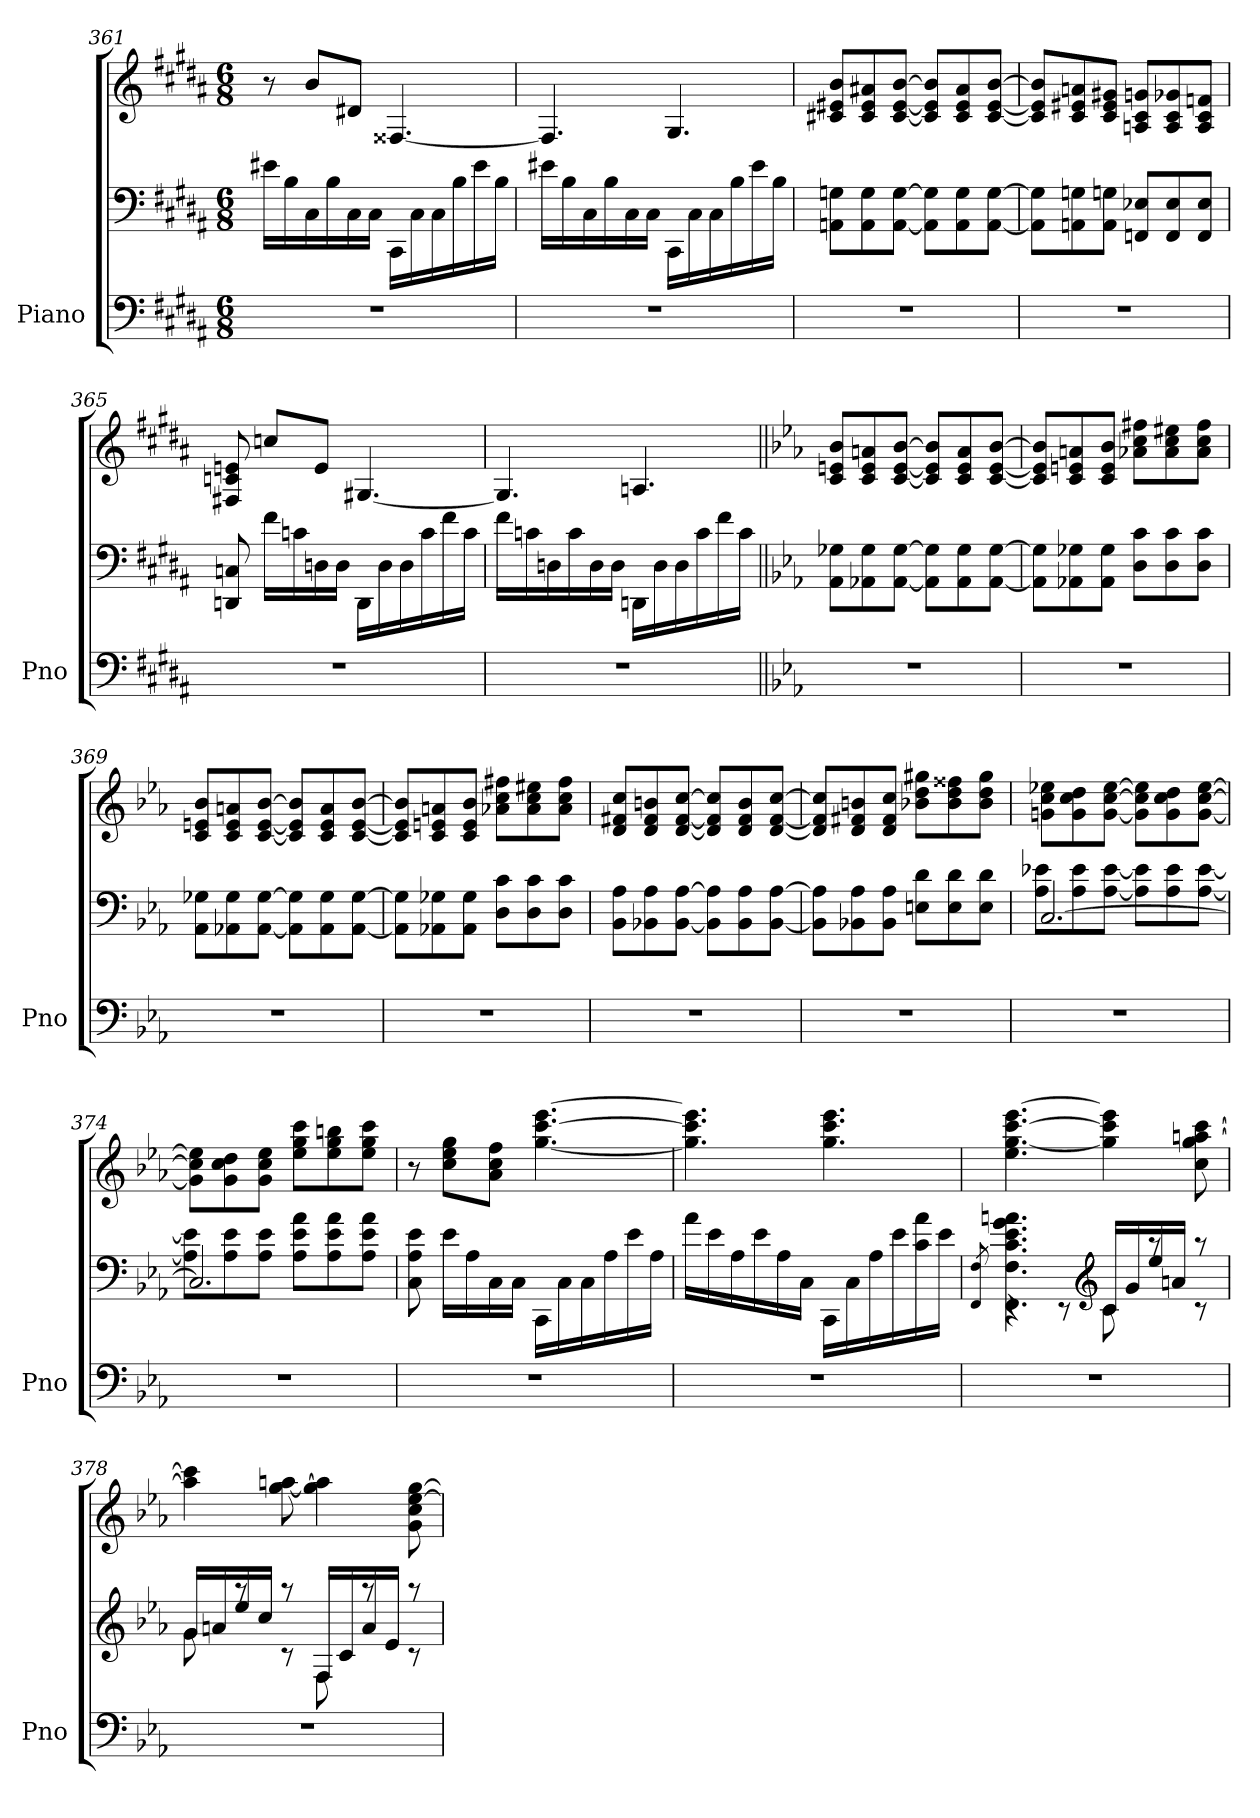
**kern	**kern	**kern
*part1	*part1	*part1
*staff3	*staff2	*staff1
*I"Piano	*	*
*I'Pno	*	*
*clefF4	*clefF4	*clefG2
*k[f#c#g#d#a#]	*k[f#c#g#d#a#]	*k[f#c#g#d#a#]
*M6/8	*M6/8	*M6/8
=361	=361	=361
2.r	16e#XLL	8r
.	16B	.
.	16C#	8bL
.	16B	.
.	16C#	8d#XJ
.	16C#JJ	.
.	16CC#LL	[4.F##X
.	16C#	.
.	16C#	.
.	16B	.
.	16e#	.
.	16BJJ	.
=362	=362	=362
2.r	16e#XLL	4.F##]
.	16B	.
.	16C#	.
.	16B	.
.	16C#	.
.	16C#JJ	.
.	16CC#LL	4.G#
.	16C#	.
.	16C#	.
.	16B	.
.	16e#	.
.	16BJJ	.
=363	=363	=363
2.r	8AAn 8GnL	8c#X 8e#X 8bL
.	8AA 8G	8c# 8e# 8a#X
.	[8AA [8GJ	[8c# [8e# [8bJ
.	8AA] 8G]L	8c#] 8e#] 8b]L
.	8AA 8G	8c# 8e# 8a#
.	[8AA [8GJ	[8c# [8e# [8bJ
=364	=364	=364
2.r	8AA] 8G]L	8c#] 8e#] 8b]L
.	8AAn 8Gn	8c# 8e#X 8an
.	8AA 8GnJ	8c# 8e# 8g#XJ
.	8FFn 8E-XL	8An 8c# 8gnL
.	8FF 8E-	8A 8c# 8g-X
.	8FF 8E-J	8A 8c# 8fnJ
=365	=365	=365
2.r	8DDn 8Cn	8F#X 8cn 8en
.	16f#LL	8ccnL
.	16cn	.
.	16Dn	8eJ
.	16DJJ	.
.	16DDLL	[4.G#X
.	16D	.
.	16D	.
.	16c	.
.	16f#	.
.	16cJJ	.
=366	=366	=366
2.r	16f#LL	4.G#]
.	16cn	.
.	16Dn	.
.	16c	.
.	16D	.
.	16DJJ	.
.	16DDnLL	4.An
.	16D	.
.	16D	.
.	16c	.
.	16f#	.
.	16cJJ	.
=367||	=367||	=367||
*k[b-e-a-]	*k[b-e-a-]	*k[b-e-a-]
2.r	8AA- 8G-XL	8c 8en 8b-L
.	8AA-X 8G-	8c 8e 8an
.	[8AA- [8G-J	[8c [8e [8b-J
.	8AA-] 8G-]L	8c] 8e] 8b-]L
.	8AA- 8G-	8c 8e 8a
.	[8AA- [8G-J	[8c [8e [8b-J
=368	=368	=368
2.r	8AA-] 8G-]L	8c] 8e] 8b-]L
.	8AA-X 8G-X	8c 8en 8an
.	8AA- 8G-J	8c 8e 8b-J
.	8D 8cL	8a-X 8cc 8ff#XL
.	8D 8c	8a- 8cc 8ee#X
.	8D 8cJ	8a- 8cc 8ff#J
=369	=369	=369
2.r	8AA- 8G-XL	8c 8en 8b-L
.	8AA-X 8G-	8c 8e 8an
.	[8AA- [8G-J	[8c [8e [8b-J
.	8AA-] 8G-]L	8c] 8e] 8b-]L
.	8AA- 8G-	8c 8e 8a
.	[8AA- [8G-J	[8c [8e [8b-J
=370	=370	=370
2.r	8AA-] 8G-]L	8c] 8e] 8b-]L
.	8AA-X 8G-X	8c 8en 8an
.	8AA- 8G-J	8c 8e 8b-J
.	8D 8cL	8a-X 8cc 8ff#XL
.	8D 8c	8a- 8cc 8ee#X
.	8D 8cJ	8a- 8cc 8ff#J
=371	=371	=371
2.r	8BB- 8A-L	8d 8f#X 8ccL
.	8BB-X 8A-	8d 8f# 8bn
.	[8BB- [8A-J	[8d [8f# [8ccJ
.	8BB-] 8A-]L	8d] 8f#] 8cc]L
.	8BB- 8A-	8d 8f# 8b
.	[8BB- [8A-J	[8d [8f# [8ccJ
=372	=372	=372
2.r	8BB-] 8A-]L	8d] 8f#] 8cc]L
.	8BB-X 8A-	8d 8f#X 8bn
.	8BB- 8A-J	8d 8f# 8ccJ
.	8En 8dL	8b-X 8dd 8gg#XL
.	8E 8d	8b- 8dd 8ff##X
.	8E 8dJ	8b- 8dd 8gg#J
=373	=373	=373
*	*^	*
2.r	[2.C	8A- 8e-XL	8gn 8cc 8ee-XL
.	.	8A- 8e-	8g 8cc 8dd
.	.	[8A- [8e-J	[8g [8cc [8ee-J
.	.	8A-] 8e-]L	8g] 8cc] 8ee-]L
.	.	8A- 8e-	8g 8cc 8dd
.	.	[8A- [8e-J	[8g [8cc [8ee-J
=374	=374	=374	=374
2.r	2.C]	8A-] 8e-]L	8g] 8cc] 8ee-]L
.	.	8A- 8e-	8g 8cc 8dd
.	.	8A- 8e-J	8g 8cc 8ee-J
.	.	8A- 8e- 8a-L	8ee- 8gg 8cccL
.	.	8A- 8e- 8a-	8ee- 8gg 8bbn
.	.	8A- 8e- 8a-J	8ee- 8gg 8cccJ
*	*v	*v	*
=375	=375	=375
2.r	8C 8A- 8e-	8r
.	16e-LL	8cc 8ee- 8ggL
.	16A-	.
.	16C	8a- 8cc 8ffJ
.	16CJJ	.
.	16CCLL	[4.gg [4.ccc [4.eee-
.	16C	.
.	16C	.
.	16A-	.
.	16e-	.
.	16A-JJ	.
=376	=376	=376
2.r	16a-LL	4.gg] 4.ccc] 4.eee-]
.	16e-	.
.	16A-	.
.	16e-	.
.	16A-	.
.	16CJJ	.
.	16CCLL	4.gg 4.ccc 4.eee-
.	16C	.
.	16A-	.
.	16e-	.
.	16c 16a-	.
.	16e-JJ	.
=377	=377	=377
.	8qFF/ 8qF/	.
*	*^	*
2.r	4rEE	4.FF] 4.F] 4.c 4.e- 4.g 4.an	4.ee- [4.gg [4.ccc [4.eee-
.	8rEE	.	.
*	*clefG2	*	*
.	16cLL	8c	4gg] 4ccc] 4eee-]
.	16g	.	.
.	16ee-	8raa	.
.	16anJJ	.	.
.	8rc	8raa	8cc 8gg [8aan [8ccc
=378	=378	=378	=378
2.r	16gLL	8g	4aa] 4ccc]
.	16an	.	.
.	16ee-	8raa	.
.	16ccJJ	.	.
.	8rc	8raa	[8gg [8aan
.	16FLL	8F	4gg] 4aa]
.	16c	.	.
.	16a	8raa	.
.	16e-JJ	.	.
.	8rc	8raa	8g 8cc [8ee- [8gg
*	*v	*v	*
=	=	=
*-	*-	*-
